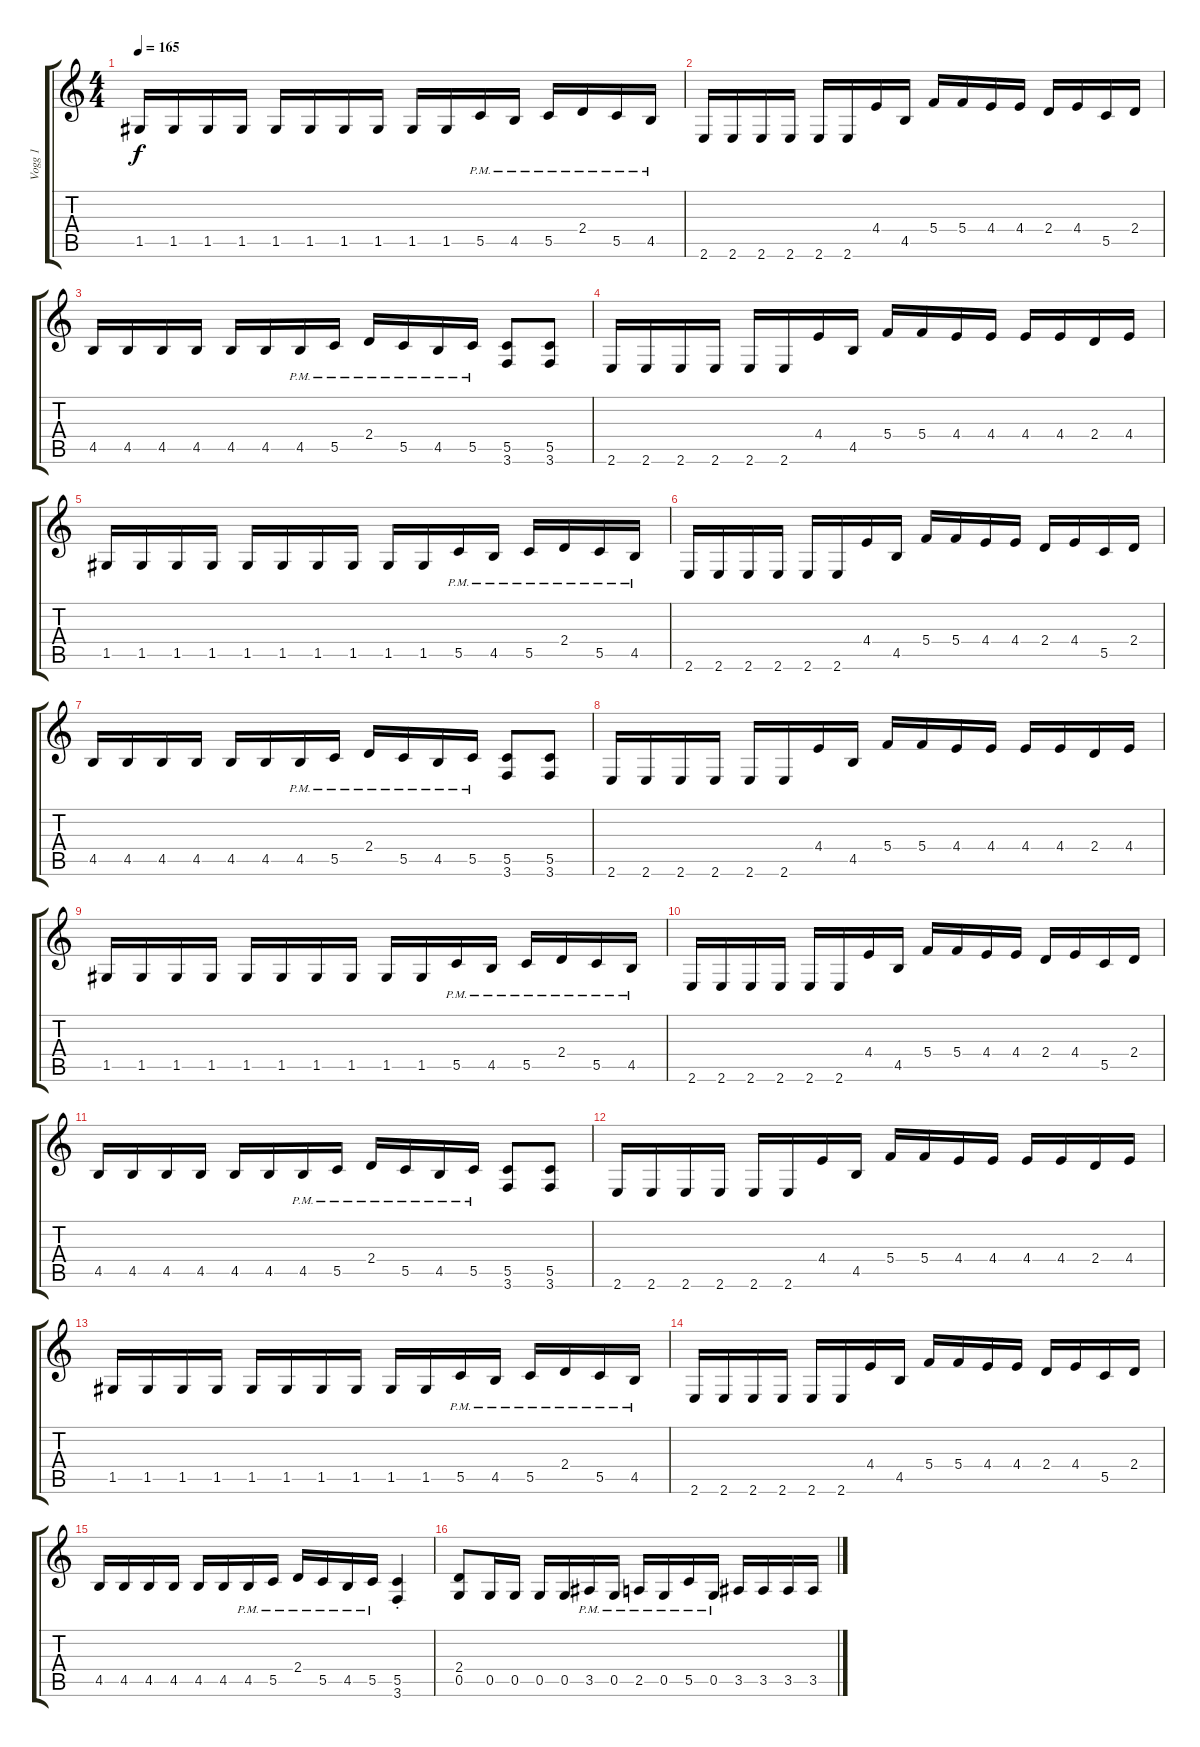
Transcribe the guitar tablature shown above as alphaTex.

\track ("Vogg 1" "Vogg 1") {instrument distortionguitar}
\staff {score tabs}
\tuning (D4 A3 F3 C3 G2 D2) {hide}
\ts (4 4)
\tempo 165
\clef g2
\ks c
1.5.16{dy f} 1.5.16 1.5.16 1.5.16 1.5.16 1.5.16 1.5.16 1.5.16 1.5.16 1.5.16 5.5{pm}.16 4.5{pm}.16 5.5{pm}.16 2.4{pm}.16 5.5{pm}.16 4.5{pm}.16 |
2.6.16 2.6.16 2.6.16 2.6.16 2.6.16 2.6.16 4.4.16 4.5.16 5.4.16 5.4.16 4.4.16 4.4.16 2.4.16 4.4.16 5.5.16 2.4.16 |
4.5.16 4.5.16 4.5.16 4.5.16 4.5.16 4.5.16 4.5{pm}.16 5.5{pm}.16 2.4{pm}.16 5.5{pm}.16 4.5{pm}.16 5.5{pm}.16 (5.5 3.6).8 (5.5 3.6).8 |
2.6.16 2.6.16 2.6.16 2.6.16 2.6.16 2.6.16 4.4.16 4.5.16 5.4.16 5.4.16 4.4.16 4.4.16 4.4.16 4.4.16 2.4.16 4.4.16 |
1.5.16 1.5.16 1.5.16 1.5.16 1.5.16 1.5.16 1.5.16 1.5.16 1.5.16 1.5.16 5.5{pm}.16 4.5{pm}.16 5.5{pm}.16 2.4{pm}.16 5.5{pm}.16 4.5{pm}.16 |
2.6.16 2.6.16 2.6.16 2.6.16 2.6.16 2.6.16 4.4.16 4.5.16 5.4.16 5.4.16 4.4.16 4.4.16 2.4.16 4.4.16 5.5.16 2.4.16 |
4.5.16 4.5.16 4.5.16 4.5.16 4.5.16 4.5.16 4.5{pm}.16 5.5{pm}.16 2.4{pm}.16 5.5{pm}.16 4.5{pm}.16 5.5{pm}.16 (5.5 3.6).8 (5.5 3.6).8 |
2.6.16 2.6.16 2.6.16 2.6.16 2.6.16 2.6.16 4.4.16 4.5.16 5.4.16 5.4.16 4.4.16 4.4.16 4.4.16 4.4.16 2.4.16 4.4.16 |
1.5.16 1.5.16 1.5.16 1.5.16 1.5.16 1.5.16 1.5.16 1.5.16 1.5.16 1.5.16 5.5{pm}.16 4.5{pm}.16 5.5{pm}.16 2.4{pm}.16 5.5{pm}.16 4.5{pm}.16 |
2.6.16 2.6.16 2.6.16 2.6.16 2.6.16 2.6.16 4.4.16 4.5.16 5.4.16 5.4.16 4.4.16 4.4.16 2.4.16 4.4.16 5.5.16 2.4.16 |
4.5.16 4.5.16 4.5.16 4.5.16 4.5.16 4.5.16 4.5{pm}.16 5.5{pm}.16 2.4{pm}.16 5.5{pm}.16 4.5{pm}.16 5.5{pm}.16 (5.5 3.6).8 (5.5 3.6).8 |
2.6.16 2.6.16 2.6.16 2.6.16 2.6.16 2.6.16 4.4.16 4.5.16 5.4.16 5.4.16 4.4.16 4.4.16 4.4.16 4.4.16 2.4.16 4.4.16 |
1.5.16 1.5.16 1.5.16 1.5.16 1.5.16 1.5.16 1.5.16 1.5.16 1.5.16 1.5.16 5.5{pm}.16 4.5{pm}.16 5.5{pm}.16 2.4{pm}.16 5.5{pm}.16 4.5{pm}.16 |
2.6.16 2.6.16 2.6.16 2.6.16 2.6.16 2.6.16 4.4.16 4.5.16 5.4.16 5.4.16 4.4.16 4.4.16 2.4.16 4.4.16 5.5.16 2.4.16 |
4.5.16 4.5.16 4.5.16 4.5.16 4.5.16 4.5.16 4.5{pm}.16 5.5{pm}.16 2.4{pm}.16 5.5{pm}.16 4.5{pm}.16 5.5{pm}.16 (5.5{st} 3.6{st}).4 |
(2.4 0.5).8 0.5.16 0.5.16 0.5.16 0.5.16 3.5{pm}.16 0.5{pm}.16 2.5{pm}.16 0.5{pm}.16 5.5{pm}.16 0.5{pm}.16 3.5.16 3.5.16 3.5.16 3.5.16
